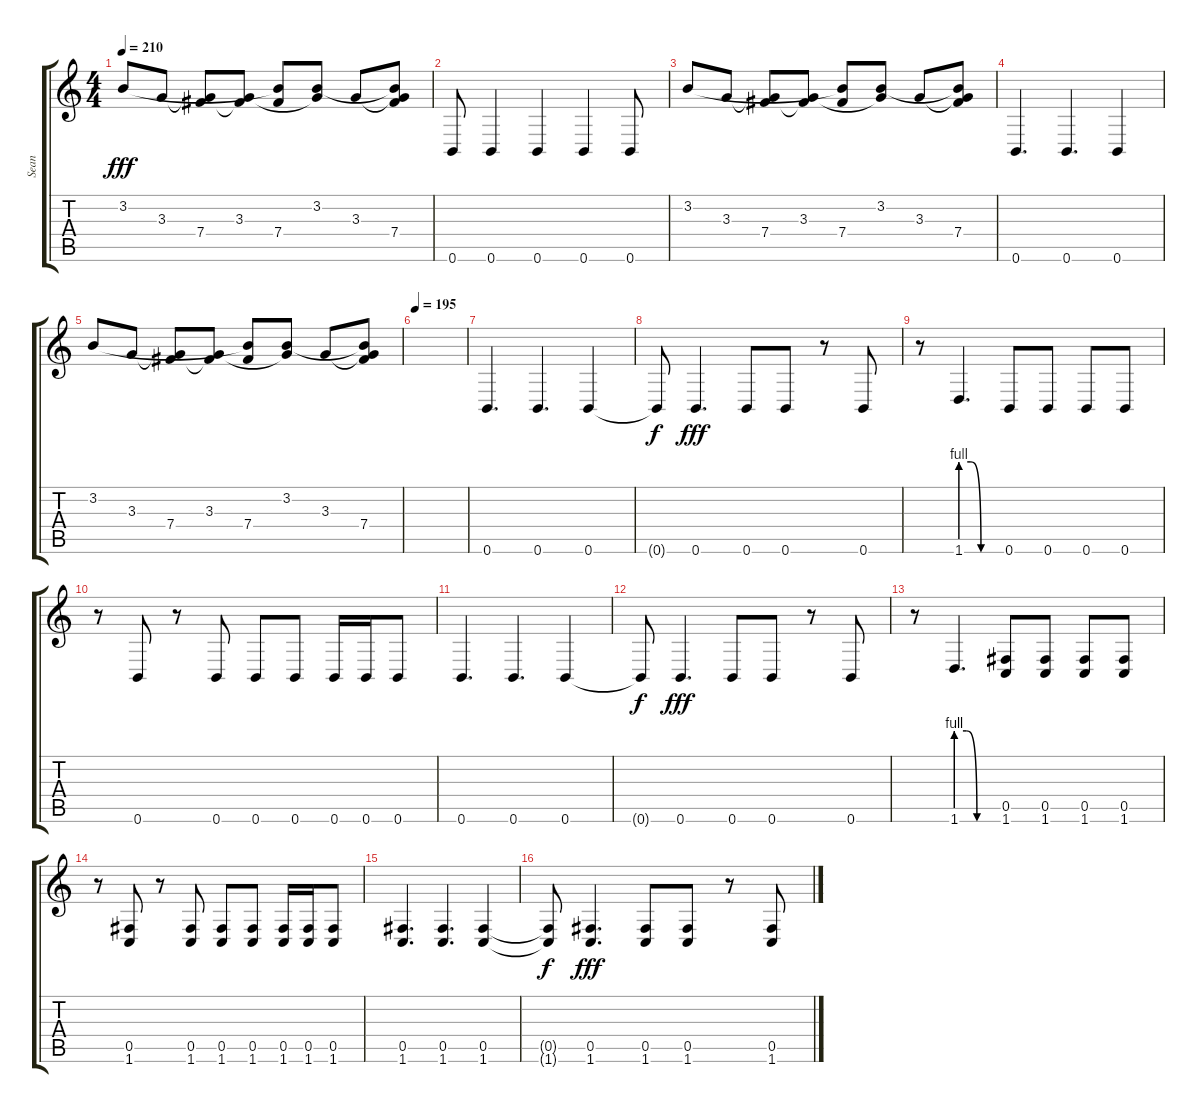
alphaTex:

\track ("Sean" "Sean") {instrument overdrivenguitar}
\staff {score tabs}
\tuning (Db4 Ab3 E3 B2 Gb2 B1) {hide}
\ts (4 4)
\tempo 210
\clef g2
\ks c
3.2.8{dy fff} 3.3.8 (3.3{t} 7.4).8 (3.3 7.4{t}).8 (3.2{t} 7.4).8 (3.2 3.3{t}).8 3.3.8 (3.2{t} 3.3{t} 7.4).8 |
0.6.8 0.6.4 0.6.4 0.6.4 0.6.8 |
3.2.8 3.3.8 (3.3{t} 7.4).8 (3.3 7.4{t}).8 (3.2{t} 7.4).8 (3.2 3.3{t}).8 3.3.8 (3.2{t} 3.3{t} 7.4).8 |
0.6.4{d} 0.6.4{d} 0.6.4 |
3.2.8 3.3.8 (3.3{t} 7.4).8 (3.3 7.4{t}).8 (3.2{t} 7.4).8 (3.2 3.3{t}).8 3.3.8 (3.2{t} 3.3{t} 7.4).8 |
\tempo 195
|
0.6.4{d} 0.6.4{d} 0.6.4 |
0.6{t}.8{dy f} 0.6.4{d dy fff} 0.6.8 0.6.8 r.8 0.6.8 |
r.8 1.6{be (custom 0 4 15 4 30 0 60 0)}.4{d} 0.6.8 0.6.8 0.6.8 0.6.8 |
r.8 0.6.8 r.8 0.6.8 0.6.8 0.6.8 0.6.16 0.6.16 0.6.8 |
0.6.4{d} 0.6.4{d} 0.6.4 |
0.6{t}.8{dy f} 0.6.4{d dy fff} 0.6.8 0.6.8 r.8 0.6.8 |
r.8 1.6{be (custom 0 4 15 4 30 0 60 0)}.4{d} (0.5 1.6).8 (0.5 1.6).8 (0.5 1.6).8 (0.5 1.6).8 |
r.8 (0.5 1.6).8 r.8 (0.5 1.6).8 (0.5 1.6).8 (0.5 1.6).8 (0.5 1.6).16 (0.5 1.6).16 (0.5 1.6).8 |
(0.5 1.6).4{d} (0.5 1.6).4{d} (0.5 1.6).4 |
(0.5{t} 1.6{t}).8{dy f} (0.5 1.6).4{d dy fff} (0.5 1.6).8 (0.5 1.6).8 r.8 (0.5 1.6).8
